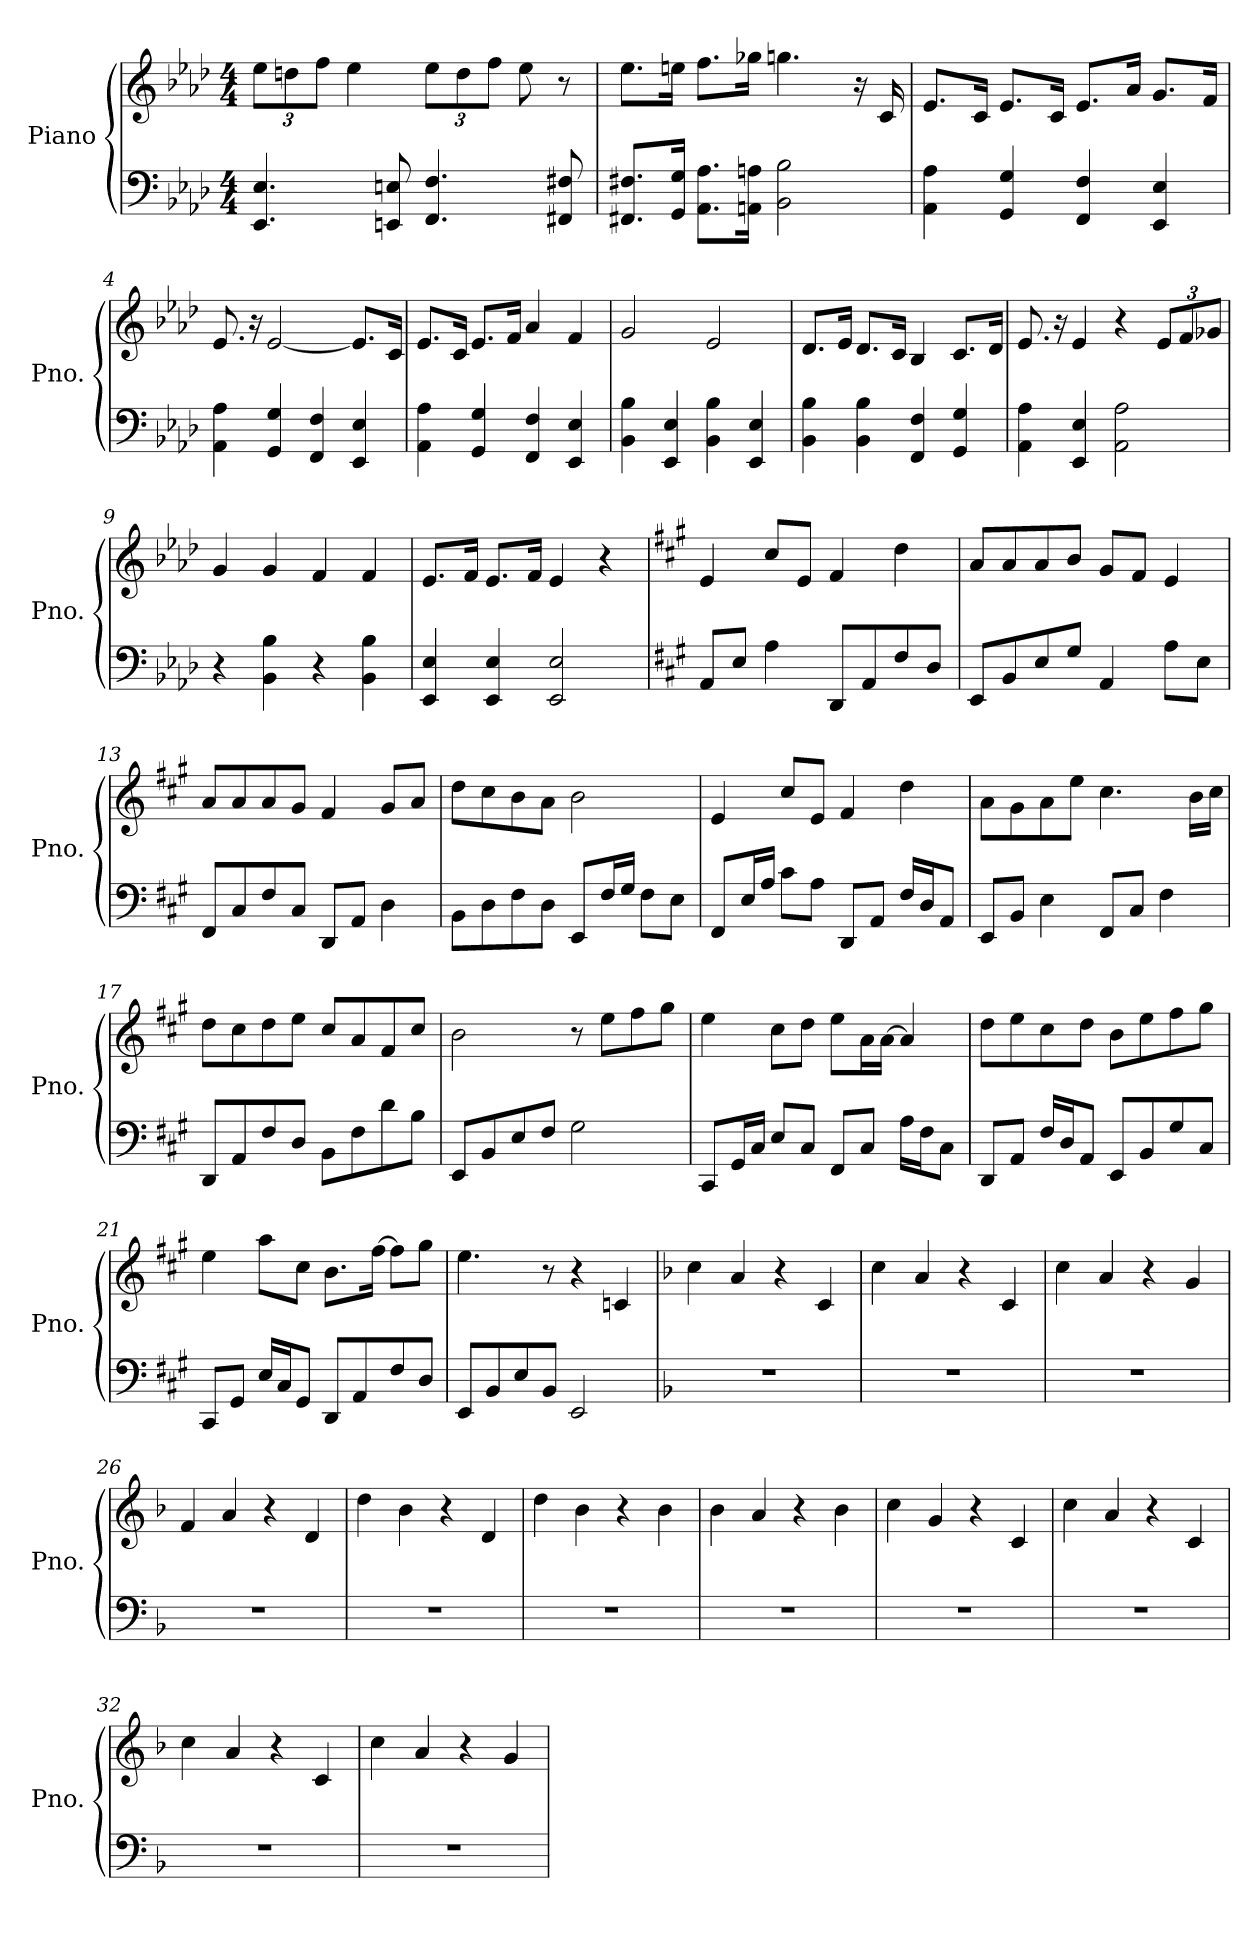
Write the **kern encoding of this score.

**kern	**kern
*part1	*part1
*staff2	*staff1
*I"Piano	*
*I'Pno.	*
*clefF4	*clefG2
*k[b-e-a-d-]	*k[b-e-a-d-]
*M4/4	*M4/4
*	*Xbrackettup
=1	=1
4.EE-/ 4.E-/	12ee-\L
.	12ddn\
.	12ff\J
.	4ee-\
8EEn/ 8En/	.
4.FF/ 4.F/	12ee-\L
.	12dd\
.	12ff\J
.	8ee-\
8FF#X/ 8F#X/	8r
=2	=2
8.FF#X/ 8.F#X/L	8.ee-\L
16GG/ 16G/Jk	16een\Jk
8.AA-\ 8.A-\L	8.ff\L
16AAn\ 16An\Jk	16gg-X\Jk
2BB-\ 2B-\	4.ggn\
.	16r
.	16c/
=3	=3
4AA-\ 4A-\	8.e-/L
.	16c/Jk
4GG/ 4G/	8.e-/L
.	16c/Jk
4FF/ 4F/	8.e-/L
.	16a-/Jk
4EE-/ 4E-/	8.g/L
.	16f/Jk
=4	=4
4AA-\ 4A-\	8.e-/
.	16r
4GG/ 4G/	[2e-/
4FF/ 4F/	.
4EE-/ 4E-/	8.e-/L]
.	16c/Jk
!!LO:LB:g=z
=5	=5
4AA-\ 4A-\	8.e-/L
.	16c/Jk
4GG/ 4G/	8.e-/L
.	16f/Jk
4FF/ 4F/	4a-/
4EE-/ 4E-/	4f/
=6	=6
4BB-\ 4B-\	2g/
4EE-/ 4E-/	.
4BB-\ 4B-\	2e-/
4EE-/ 4E-/	.
=7	=7
4BB-\ 4B-\	8.d-/L
.	16e-/Jk
4BB-\ 4B-\	8.d-/L
.	16c/Jk
4FF/ 4F/	4B-/
4GG/ 4G/	8.c/L
.	16d-/Jk
=8	=8
4AA-\ 4A-\	8.e-/
.	16r
4EE-/ 4E-/	4e-/
2AA-\ 2A-\	4r
.	12e-/L
.	12f/
.	12g-X/J
=9	=9
4r	4g/
4BB-\ 4B-\	4g/
4r	4f/
4BB-\ 4B-\	4f/
!!LO:LB:g=z
=10	=10
4EE-/ 4E-/	8.e-/L
.	16f/Jk
4EE-/ 4E-/	8.e-/L
.	16f/Jk
2EE-/ 2E-/	4e-/
.	4r
=11	=11
*k[f#c#g#]	*k[f#c#g#]
8AA/L	4e/
8E/J	.
4A\	8cc#/L
.	8e/J
8DD/L	4f#/
8AA/	.
8F#/	4dd\
8D/J	.
=12	=12
8EE/L	8a/L
8BB/	8a/
8E/	8a/
8G#/J	8b/J
4AA/	8g#/L
.	8f#/J
8A\L	4e/
8E\J	.
=13	=13
8FF#/L	8a/L
8C#/	8a/
8F#/	8a/
8C#/J	8g#/J
8DD/L	4f#/
8AA/J	.
4D\	8g#/L
.	8a/J
=14	=14
8BB\L	8dd\L
8D\	8cc#\
8F#\	8b\
8D\J	8a\J
8EE/L	2b\
16F#/L	.
16G#/JJ	.
8F#\L	.
8E\J	.
!!LO:LB:g=z
=15	=15
8FF#/L	4e/
16E/L	.
16A/JJ	.
8c#\L	8cc#/L
8A\J	8e/J
8DD/L	4f#/
8AA/J	.
16F#/LL	4dd\
16D/J	.
8AA/J	.
=16	=16
8EE/L	8a\L
8BB/J	8g#\
4E\	8a\
.	8ee\J
8FF#/L	4.cc#\
8C#/J	.
4F#\	.
.	16b\LL
.	16cc#\JJ
=17	=17
8DD/L	8dd\L
8AA/	8cc#\
8F#/	8dd\
8D/J	8ee\J
8BB\L	8cc#/L
8F#\	8a/
8d\	8f#/
8B\J	8cc#/J
=18	=18
8EE/L	2b\
8BB/	.
8E/	.
8F#/J	.
2G#\	8r
.	8ee\L
.	8ff#\
.	8gg#\J
!!LO:LB:g=z
=19	=19
8CC#/L	4ee\
16GG#/L	.
16C#/JJ	.
8E/L	8cc#\L
8C#/J	8dd\J
8FF#/L	8ee\L
8C#/J	16a\L
.	[16a\JJ
16A\LL	4a/]
16F#\J	.
8C#\J	.
=20	=20
8DD/L	8dd\L
8AA/J	8ee\
16F#/LL	8cc#\
16D/J	.
8AA/J	8dd\J
8EE/L	8b\L
8BB/	8ee\
8G#/	8ff#\
8C#/J	8gg#\J
=21	=21
8CC#/L	4ee\
8GG#/J	.
16E/LL	8aa\L
16C#/J	.
8GG#/J	8cc#\J
8DD/L	8.b\L
8AA/	.
.	[16ff#\Jk
8F#/	8ff#\L]
8D/J	8gg#\J
=22	=22
8EE/L	4.ee\
8BB/	.
8E/	.
8BB/J	8r
2EE/	4r
.	4cn/
=23	=23
*k[b-]	*k[b-]
1r	4cc\
.	4a/
.	4r
.	4c/
!!LO:PB:g=z
=24	=24
1r	4cc\
.	4a/
.	4r
.	4c/
=25	=25
1r	4cc\
.	4a/
.	4r
.	4g/
=26	=26
1r	4f/
.	4a/
.	4r
.	4d/
=27	=27
1r	4dd\
.	4b-\
.	4r
.	4d/
=28	=28
1r	4dd\
.	4b-\
.	4r
.	4b-\
=29	=29
1r	4b-\
.	4a/
.	4r
.	4b-\
=30	=30
1r	4cc\
.	4g/
.	4r
.	4c/
=31	=31
1r	4cc\
.	4a/
.	4r
.	4c/
=32	=32
1r	4cc\
.	4a/
.	4r
.	4c/
!!LO:LB:g=z
=33	=33
1r	4cc\
.	4a/
.	4r
.	4g/
=	=
*-	*-
